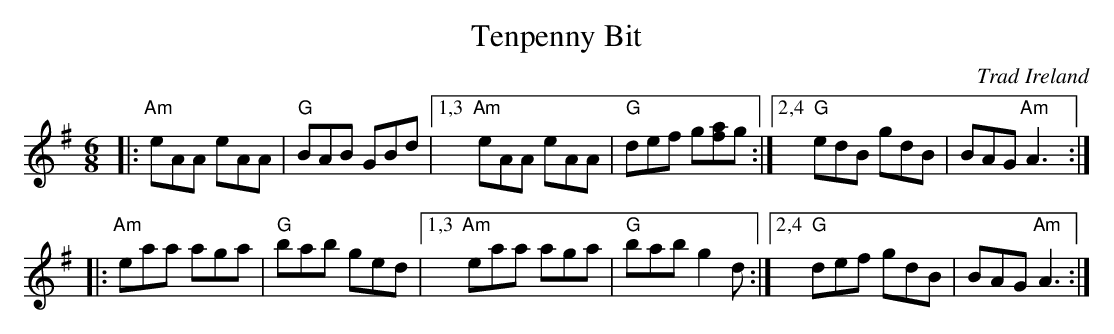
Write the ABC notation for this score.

X:1
T: Tenpenny Bit
O: Trad Ireland
M: 6/8
L: 1/8
K: ADor
|:\
"Am"eAA eAA | "G"BAB GBd |[1,3 "Am"eAA eAA | "G"def g[af]g \
                        :|[2,4  "G"edB gdB |    BAG "Am"A3 :|
|:\
"Am"eaa aga | "G"bab ged |[1,3 "Am"eaa aga | "G"bab    g2d \
                        :|[2,4  "G"def gdB |    BAG "Am"A3 :|
